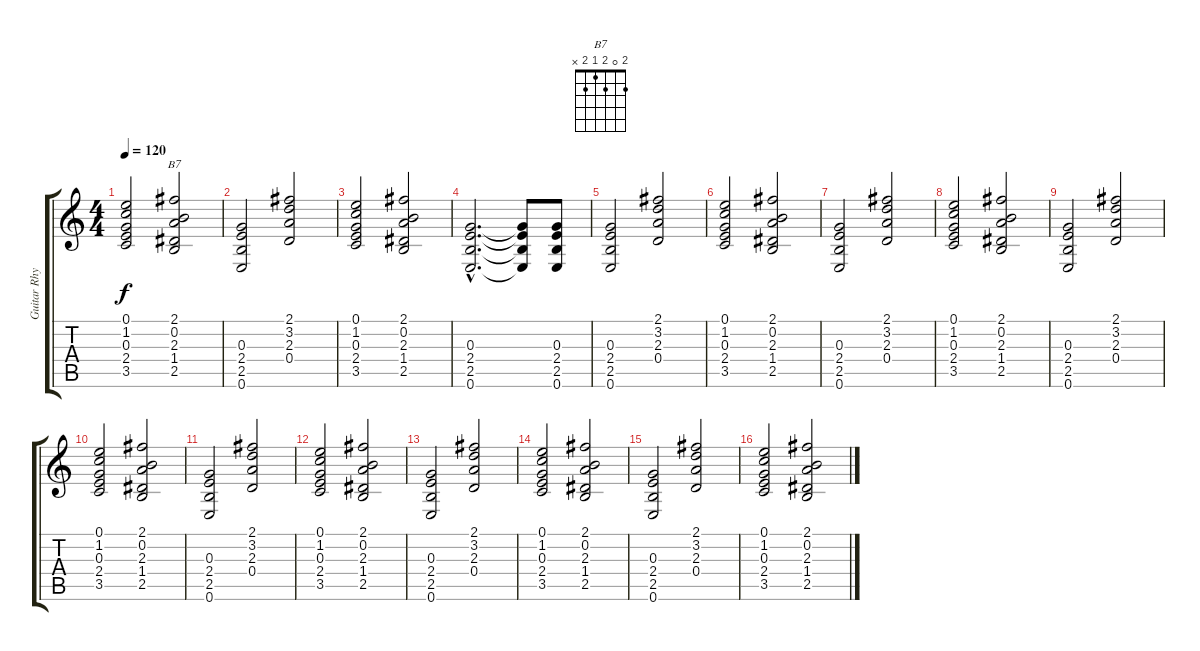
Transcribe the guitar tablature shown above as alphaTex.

\track ("Guitar Rhythm 1" "Guitar Rhy") {instrument acousticguitarnylon}
\staff {score tabs}
\tuning (E4 B3 G3 D3 A2 E2) {hide}
\chord ("B7" 2 0 2 1 2 x)
\ts (4 4)
\tempo 120
\clef g2
\ks c
(0.1 1.2 0.3 2.4 3.5).2{dy f} (2.1 0.2 2.3 1.4 2.5).2{ch "B7"} |
(0.3 2.4 2.5 0.6).2 (2.1 3.2 2.3 0.4).2 |
(0.1 1.2 0.3 2.4 3.5).2 (2.1 0.2 2.3 1.4 2.5).2 |
(0.3{hac} 2.4{hac} 2.5{hac} 0.6{hac}).2{d} (0.3{t} 2.4{t} 2.5{t} 0.6{t}).8 (0.3 2.4 2.5 0.6).8 |
(0.3 2.4 2.5 0.6).2 (2.1 3.2 2.3 0.4).2 |
(0.1 1.2 0.3 2.4 3.5).2 (2.1 0.2 2.3 1.4 2.5).2 |
(0.3 2.4 2.5 0.6).2 (2.1 3.2 2.3 0.4).2 |
(0.1 1.2 0.3 2.4 3.5).2 (2.1 0.2 2.3 1.4 2.5).2 |
(0.3 2.4 2.5 0.6).2 (2.1 3.2 2.3 0.4).2 |
(0.1 1.2 0.3 2.4 3.5).2 (2.1 0.2 2.3 1.4 2.5).2 |
(0.3 2.4 2.5 0.6).2 (2.1 3.2 2.3 0.4).2 |
(0.1 1.2 0.3 2.4 3.5).2 (2.1 0.2 2.3 1.4 2.5).2 |
(0.3 2.4 2.5 0.6).2 (2.1 3.2 2.3 0.4).2 |
(0.1 1.2 0.3 2.4 3.5).2 (2.1 0.2 2.3 1.4 2.5).2 |
(0.3 2.4 2.5 0.6).2 (2.1 3.2 2.3 0.4).2 |
(0.1 1.2 0.3 2.4 3.5).2 (2.1 0.2 2.3 1.4 2.5).2
